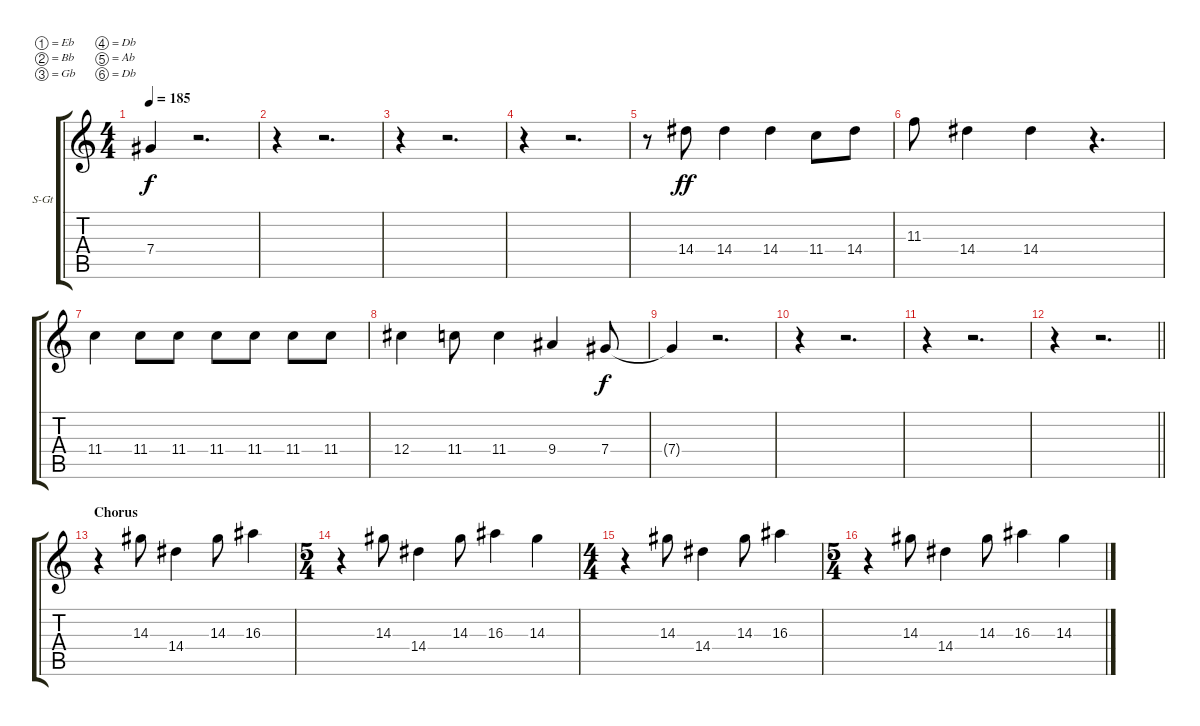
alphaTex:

\bracketExtendMode groupsimilarinstruments
\firstSystemTrackNameOrientation horizontal
\otherSystemsTrackNameOrientation horizontal
\track ("Vocals" "S-Gt") {instrument altosax}
\staff {score tabs}
\tuning (Eb4 Bb3 Gb3 Db3 Ab2 Db2)
\displaytranspose 12
\ts (4 4)
\tempo 185
\clef g2
\ks c
7.4{t}.4{dy f} r.2{d} |
r.4 r.2{d} |
r.4 r.2{d} |
r.4 r.2{d} |
r.8 14.4.8{dy ff} 14.4.4 14.4.4 11.4.8 14.4.8 |
11.3.8 14.4.4 14.4.4 r.4{d} |
11.4.4 11.4.8 11.4.8 11.4.8 11.4.8 11.4.8 11.4.8 |
12.4.4 11.4.8 11.4.4 9.4.4 7.4.8{dy f} |
7.4{t}.4 r.2{d} |
r.4 r.2{d} |
r.4 r.2{d} |
\barLineRight lightlight
r.4 r.2{d} |
\section ("" "Chorus")
r.4 14.3.8 14.4.4 14.3.8 16.3.4 |
\ts (5 4)
\beaming (8 2 2 2 4)
r.4 14.3.8 14.4.4 14.3.8 16.3.4 14.3.4 |
\ts (4 4)
\beaming (8 2 2 2 2)
r.4 14.3.8 14.4.4 14.3.8 16.3.4 |
\ts (5 4)
\beaming (8 2 2 2 4)
r.4 14.3.8 14.4.4 14.3.8 16.3.4 14.3.4
